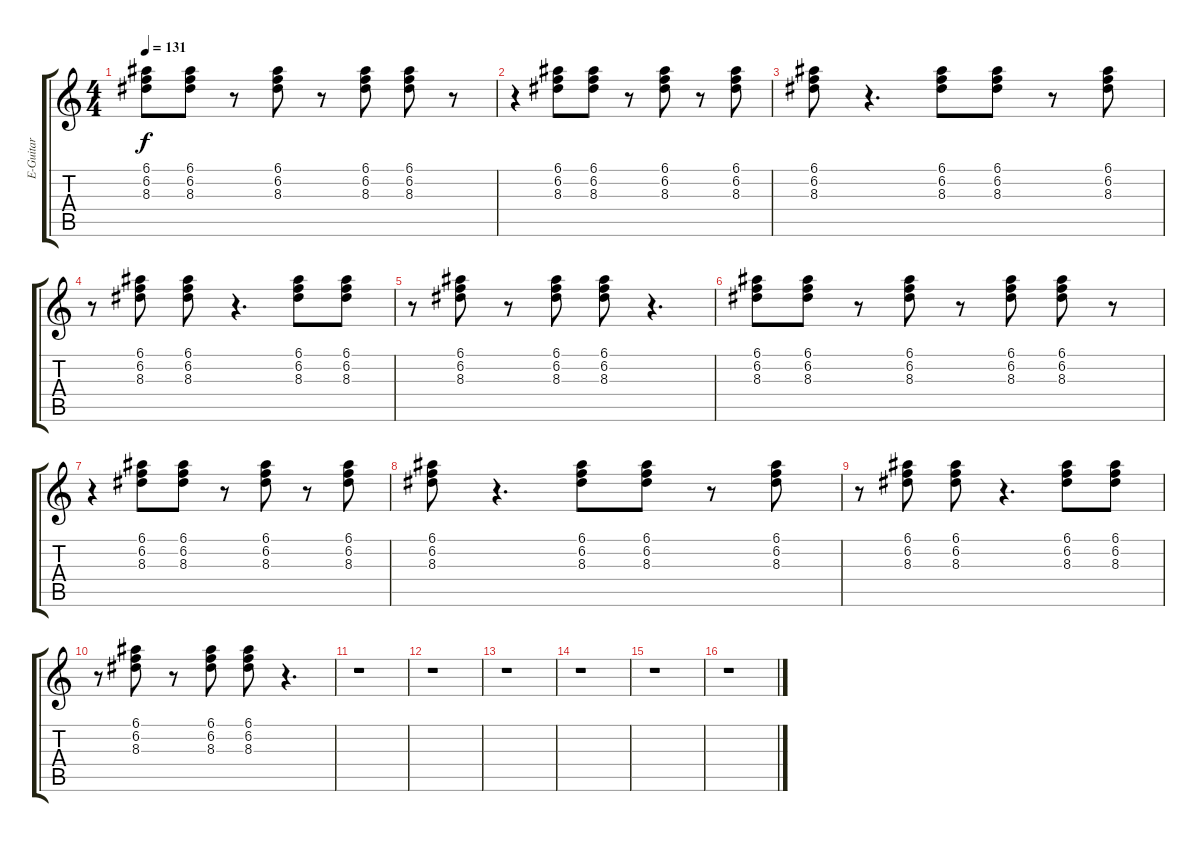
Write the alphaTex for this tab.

\track ("E-Guitar" "E-Guitar") {instrument distortionguitar}
\staff {score tabs}
\tuning (E4 B3 G3 D3 A2 E2) {hide}
\ts (4 4)
\tempo 131
\clef g2
\ks c
(6.1 6.2 8.3).8{dy f} (6.1 6.2 8.3).8 r.8 (6.1 6.2 8.3).8 r.8 (6.1 6.2 8.3).8 (6.1 6.2 8.3).8 r.8 |
r.4 (6.1 6.2 8.3).8 (6.1 6.2 8.3).8 r.8 (6.1 6.2 8.3).8 r.8 (6.1 6.2 8.3).8 |
(6.1 6.2 8.3).8 r.4{d} (6.1 6.2 8.3).8 (6.1 6.2 8.3).8 r.8 (6.1 6.2 8.3).8 |
r.8 (6.1 6.2 8.3).8 (6.1 6.2 8.3).8 r.4{d} (6.1 6.2 8.3).8 (6.1 6.2 8.3).8 |
r.8 (6.1 6.2 8.3).8 r.8 (6.1 6.2 8.3).8 (6.1 6.2 8.3).8 r.4{d} |
(6.1 6.2 8.3).8 (6.1 6.2 8.3).8 r.8 (6.1 6.2 8.3).8 r.8 (6.1 6.2 8.3).8 (6.1 6.2 8.3).8 r.8 |
r.4 (6.1 6.2 8.3).8 (6.1 6.2 8.3).8 r.8 (6.1 6.2 8.3).8 r.8 (6.1 6.2 8.3).8 |
(6.1 6.2 8.3).8 r.4{d} (6.1 6.2 8.3).8 (6.1 6.2 8.3).8 r.8 (6.1 6.2 8.3).8 |
r.8 (6.1 6.2 8.3).8 (6.1 6.2 8.3).8 r.4{d} (6.1 6.2 8.3).8 (6.1 6.2 8.3).8 |
r.8 (6.1 6.2 8.3).8 r.8 (6.1 6.2 8.3).8 (6.1 6.2 8.3).8 r.4{d} |
r.1 |
r.1 |
r.1 |
r.1 |
r.1 |
r.1
